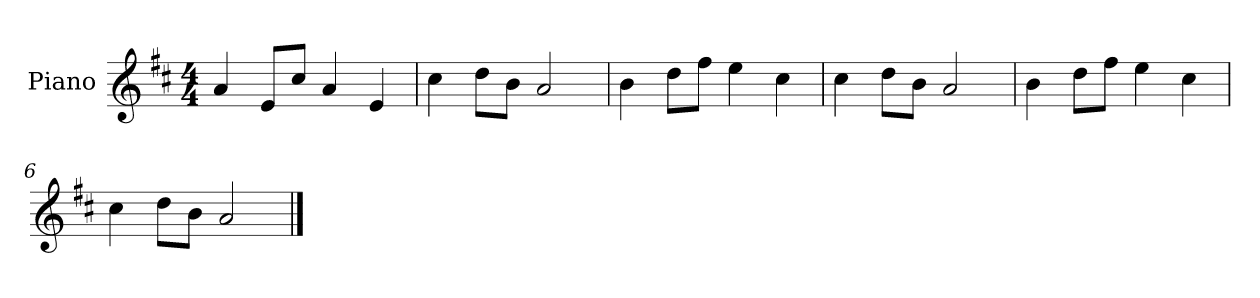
**kern
*part1
*staff1
*I"Piano
*I'P-no
*clefG2
*k[f#c#]
*M4/4
*MM90
=1
4a/
8e/L
8cc#/J
4a/
4e/
=2
4cc#\
8dd\L
8b\J
2a/
=3
4b\
8dd\L
8ff#\J
4ee\
4cc#\
=4
4cc#\
8dd\L
8b\J
2a/
=5
4b\
8dd\L
8ff#\J
4ee\
4cc#\
=6
4cc#\
8dd\L
8b\J
2a/
==
*-
